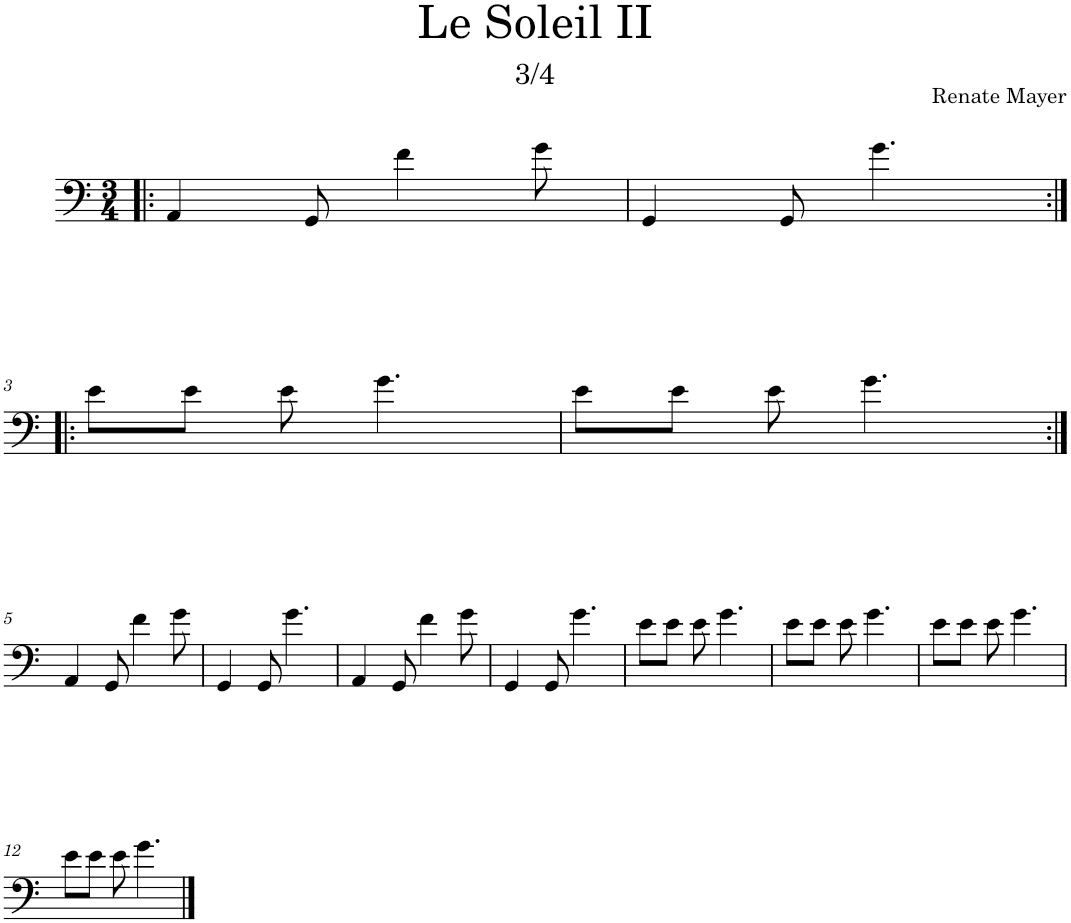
**kern
*part1
*staff1
*I"Pauken
*clefF4
*k[]
*M3/4
=1!|:
4AA/
8GG/
4f\
8g\
=2
4GG/
8GG/
4.g\
!!LO:LB:g=z
=3:|!|:
8e\L
8e\J
8e\
4.g\
=4
8e\L
8e\J
8e\
4.g\
!!LO:LB:g=z
=5:|!
4AA/
8GG/
4f\
8g\
=6
4GG/
8GG/
4.g\
=7
4AA/
8GG/
4f\
8g\
=8
4GG/
8GG/
4.g\
=9
8e\L
8e\J
8e\
4.g\
=10
8e\L
8e\J
8e\
4.g\
=11
8e\L
8e\J
8e\
4.g\
!!LO:LB:g=z
=12
8e\L
8e\J
8e\
4.g\
==
*-
